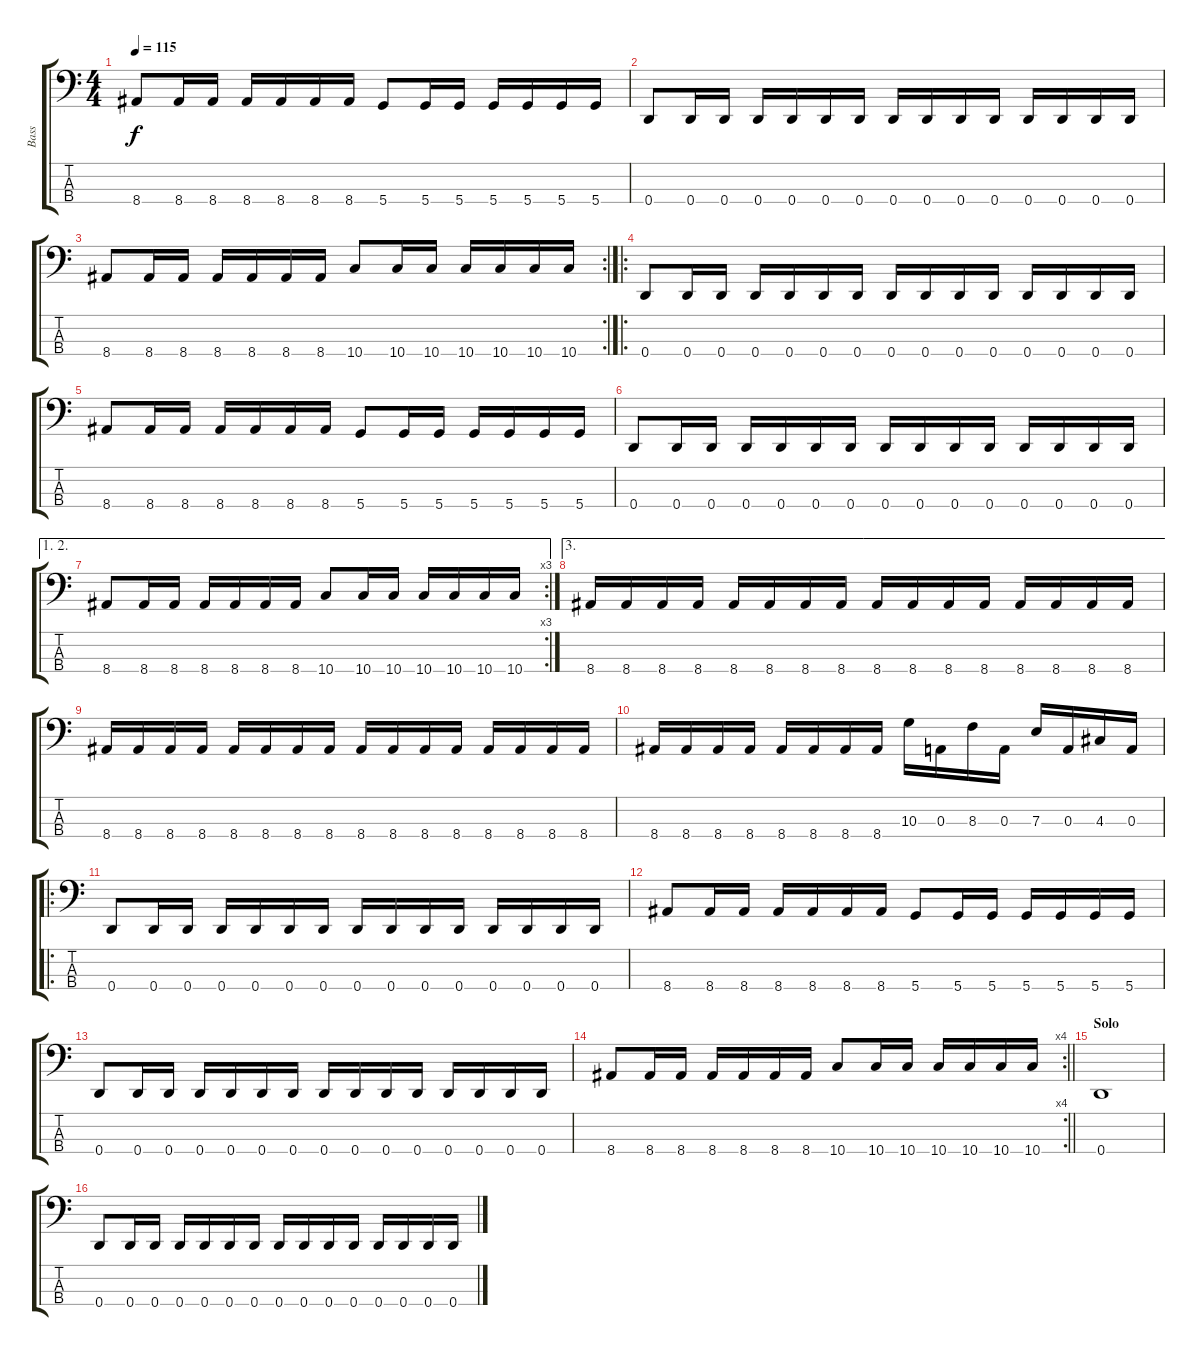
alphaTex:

\track ("Bass" "Bass") {instrument electricbassfinger}
\staff {score tabs}
\tuning (G2 D2 A1 D1) {hide}
\ts (4 4)
\tempo 115
\clef f4
\ks c
8.4.8{dy f} 8.4.16 8.4.16 8.4.16 8.4.16 8.4.16 8.4.16 5.4.8 5.4.16 5.4.16 5.4.16 5.4.16 5.4.16 5.4.16 |
0.4.8 0.4.16 0.4.16 0.4.16 0.4.16 0.4.16 0.4.16 0.4.16 0.4.16 0.4.16 0.4.16 0.4.16 0.4.16 0.4.16 0.4.16 |
\rc 2
8.4.8 8.4.16 8.4.16 8.4.16 8.4.16 8.4.16 8.4.16 10.4.8 10.4.16 10.4.16 10.4.16 10.4.16 10.4.16 10.4.16 |
\ro
0.4.8 0.4.16 0.4.16 0.4.16 0.4.16 0.4.16 0.4.16 0.4.16 0.4.16 0.4.16 0.4.16 0.4.16 0.4.16 0.4.16 0.4.16 |
8.4.8 8.4.16 8.4.16 8.4.16 8.4.16 8.4.16 8.4.16 5.4.8 5.4.16 5.4.16 5.4.16 5.4.16 5.4.16 5.4.16 |
0.4.8 0.4.16 0.4.16 0.4.16 0.4.16 0.4.16 0.4.16 0.4.16 0.4.16 0.4.16 0.4.16 0.4.16 0.4.16 0.4.16 0.4.16 |
\ae (1 2)
\rc 3
8.4.8 8.4.16 8.4.16 8.4.16 8.4.16 8.4.16 8.4.16 10.4.8 10.4.16 10.4.16 10.4.16 10.4.16 10.4.16 10.4.16 |
\ae 3
8.4.16 8.4.16 8.4.16 8.4.16 8.4.16 8.4.16 8.4.16 8.4.16 8.4.16 8.4.16 8.4.16 8.4.16 8.4.16 8.4.16 8.4.16 8.4.16 |
8.4.16 8.4.16 8.4.16 8.4.16 8.4.16 8.4.16 8.4.16 8.4.16 8.4.16 8.4.16 8.4.16 8.4.16 8.4.16 8.4.16 8.4.16 8.4.16 |
8.4.16 8.4.16 8.4.16 8.4.16 8.4.16 8.4.16 8.4.16 8.4.16 10.3.16 0.3.16 8.3.16 0.3.16 7.3.16 0.3.16 4.3.16 0.3.16 |
\ro
0.4.8 0.4.16 0.4.16 0.4.16 0.4.16 0.4.16 0.4.16 0.4.16 0.4.16 0.4.16 0.4.16 0.4.16 0.4.16 0.4.16 0.4.16 |
8.4.8 8.4.16 8.4.16 8.4.16 8.4.16 8.4.16 8.4.16 5.4.8 5.4.16 5.4.16 5.4.16 5.4.16 5.4.16 5.4.16 |
0.4.8 0.4.16 0.4.16 0.4.16 0.4.16 0.4.16 0.4.16 0.4.16 0.4.16 0.4.16 0.4.16 0.4.16 0.4.16 0.4.16 0.4.16 |
\rc 4
\barLineRight lightlight
8.4.8 8.4.16 8.4.16 8.4.16 8.4.16 8.4.16 8.4.16 10.4.8 10.4.16 10.4.16 10.4.16 10.4.16 10.4.16 10.4.16 |
\section ("" "Solo")
0.4.1 |
0.4.8 0.4.16 0.4.16 0.4.16 0.4.16 0.4.16 0.4.16 0.4.16 0.4.16 0.4.16 0.4.16 0.4.16 0.4.16 0.4.16 0.4.16
